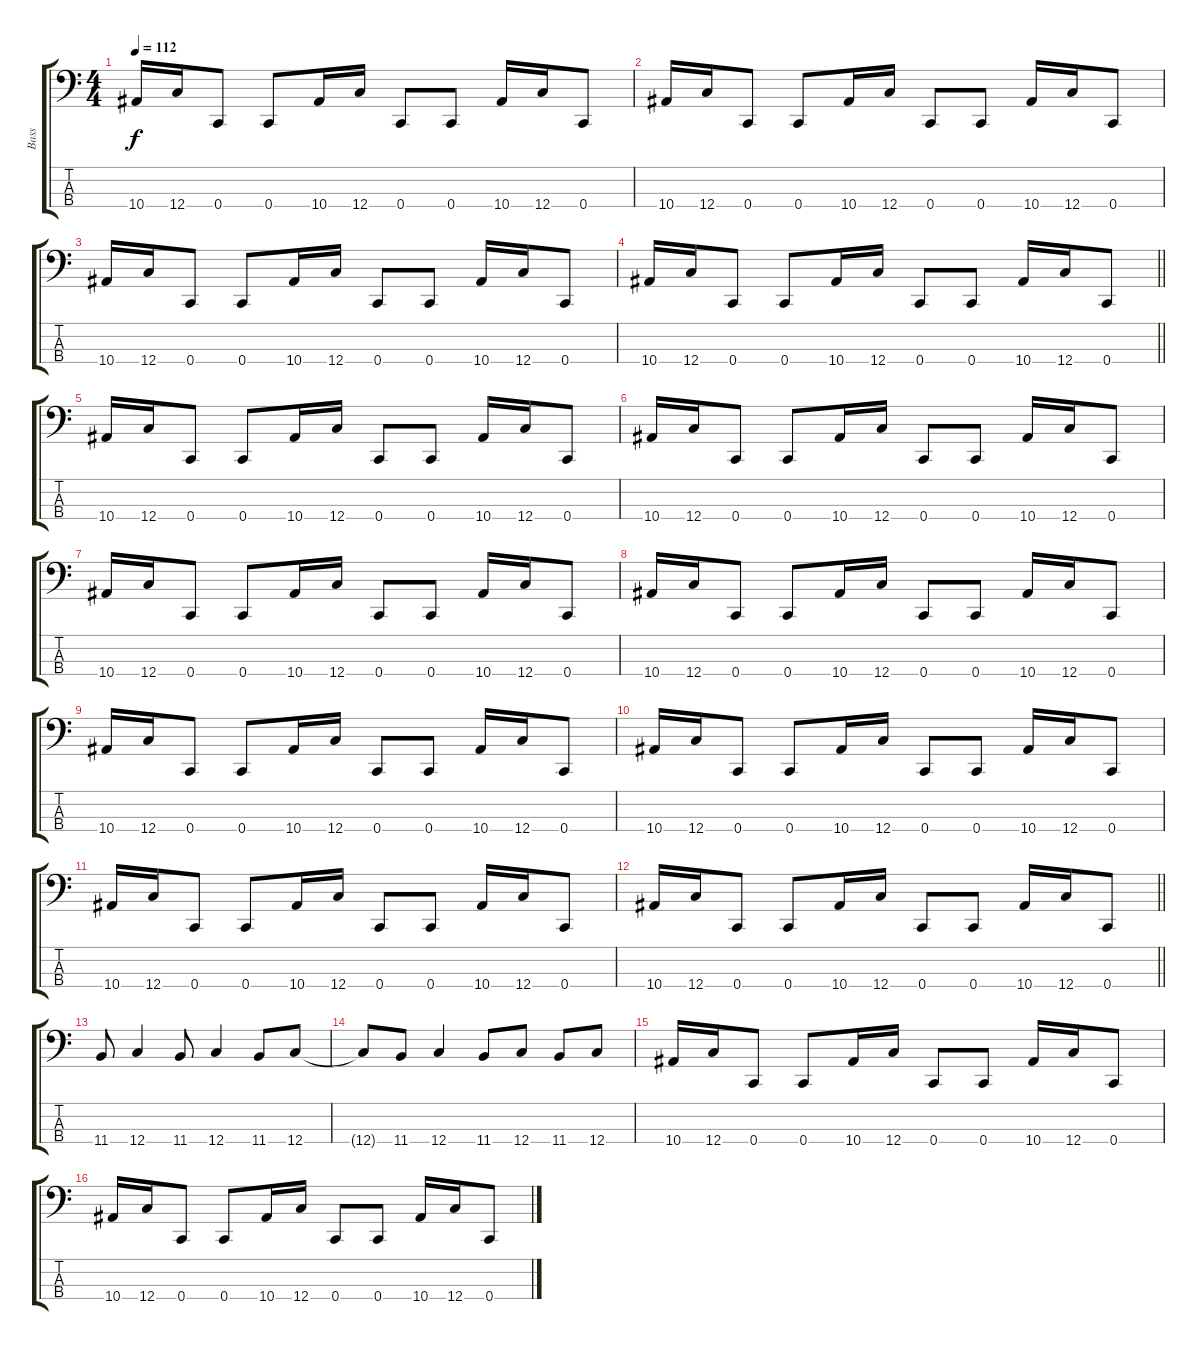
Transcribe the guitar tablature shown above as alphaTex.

\track ("Bass" "Bass") {instrument electricbasspick}
\staff {score tabs}
\tuning (G2 C2 G1 C1) {hide}
\ts (4 4)
\tempo 112
\clef f4
\ks c
10.4.16{dy f} 12.4.16 0.4.8 0.4.8 10.4.16 12.4.16 0.4.8 0.4.8 10.4.16 12.4.16 0.4.8 |
10.4.16 12.4.16 0.4.8 0.4.8 10.4.16 12.4.16 0.4.8 0.4.8 10.4.16 12.4.16 0.4.8 |
10.4.16 12.4.16 0.4.8 0.4.8 10.4.16 12.4.16 0.4.8 0.4.8 10.4.16 12.4.16 0.4.8 |
\barLineRight lightlight
10.4.16 12.4.16 0.4.8 0.4.8 10.4.16 12.4.16 0.4.8 0.4.8 10.4.16 12.4.16 0.4.8 |
10.4.16 12.4.16 0.4.8 0.4.8 10.4.16 12.4.16 0.4.8 0.4.8 10.4.16 12.4.16 0.4.8 |
10.4.16 12.4.16 0.4.8 0.4.8 10.4.16 12.4.16 0.4.8 0.4.8 10.4.16 12.4.16 0.4.8 |
10.4.16 12.4.16 0.4.8 0.4.8 10.4.16 12.4.16 0.4.8 0.4.8 10.4.16 12.4.16 0.4.8 |
10.4.16 12.4.16 0.4.8 0.4.8 10.4.16 12.4.16 0.4.8 0.4.8 10.4.16 12.4.16 0.4.8 |
10.4.16 12.4.16 0.4.8 0.4.8 10.4.16 12.4.16 0.4.8 0.4.8 10.4.16 12.4.16 0.4.8 |
10.4.16 12.4.16 0.4.8 0.4.8 10.4.16 12.4.16 0.4.8 0.4.8 10.4.16 12.4.16 0.4.8 |
10.4.16 12.4.16 0.4.8 0.4.8 10.4.16 12.4.16 0.4.8 0.4.8 10.4.16 12.4.16 0.4.8 |
\barLineRight lightlight
10.4.16 12.4.16 0.4.8 0.4.8 10.4.16 12.4.16 0.4.8 0.4.8 10.4.16 12.4.16 0.4.8 |
11.4.8 12.4.4 11.4.8 12.4.4 11.4.8 12.4.8 |
12.4{t}.8 11.4.8 12.4.4 11.4.8 12.4.8 11.4.8 12.4.8 |
10.4.16 12.4.16 0.4.8 0.4.8 10.4.16 12.4.16 0.4.8 0.4.8 10.4.16 12.4.16 0.4.8 |
10.4.16 12.4.16 0.4.8 0.4.8 10.4.16 12.4.16 0.4.8 0.4.8 10.4.16 12.4.16 0.4.8
